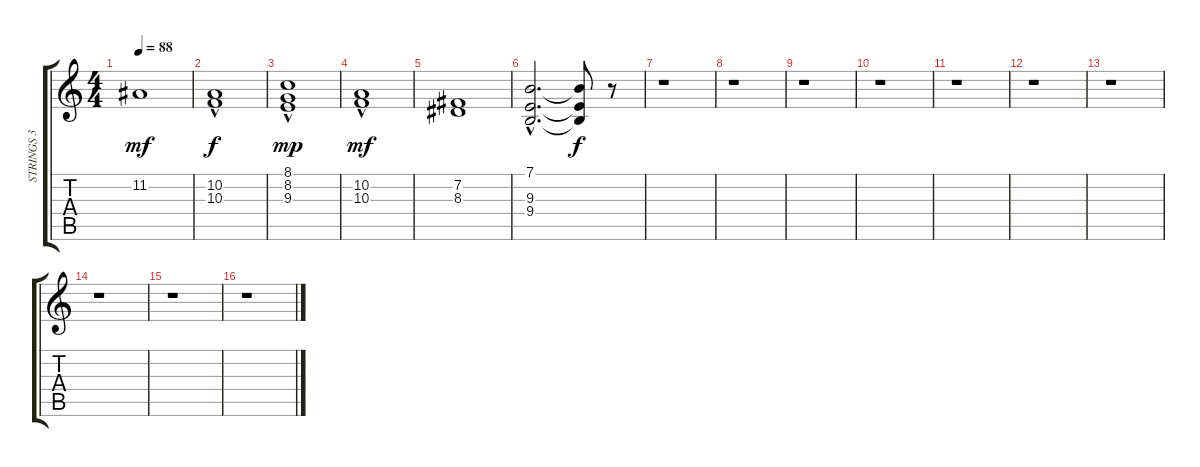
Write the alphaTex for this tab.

\track ("STRINGS 3" "STRINGS 3") {instrument stringensemble2}
\staff {score tabs}
\tuning (E4 B3 G3 D3 A2 E2) {hide}
\ts (4 4)
\tempo 88
\clef g2
\ks c
11.2.1{dy mf} |
(10.2 10.3{hac}).1{dy f} |
(8.1 8.2 9.3{hac}).1{dy mp} |
(10.2 10.3{hac}).1{dy mf} |
(7.2 8.3).1 |
(7.1{hac} 9.3{hac} 9.4{hac}).2{d} (7.1{t} 9.3{t} 9.4{t}).8{dy f} r.8 |
r.1 |
r.1 |
r.1 |
r.1 |
r.1 |
r.1 |
r.1 |
r.1 |
r.1 |
r.1
